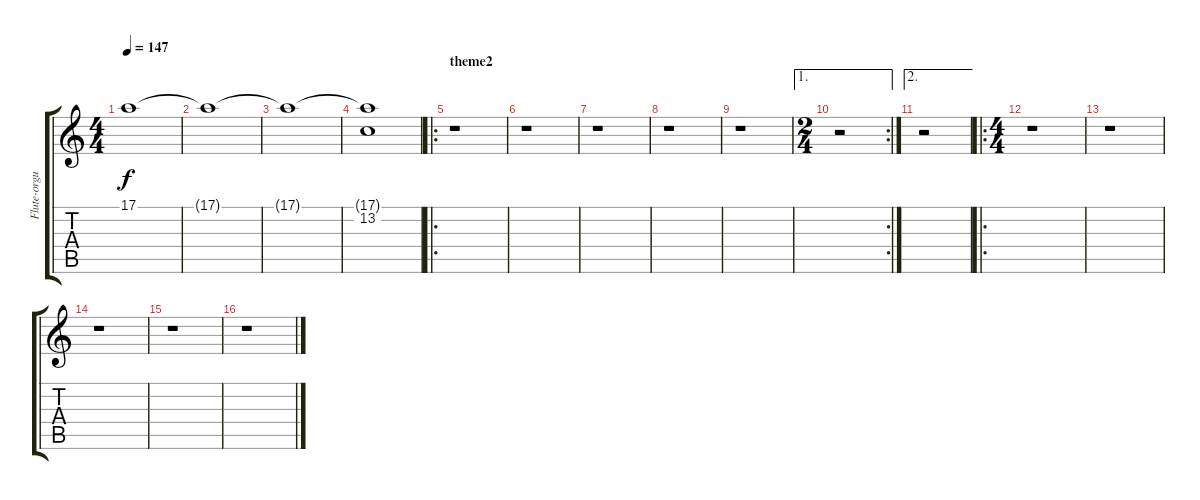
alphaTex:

\track ("Flute-orgue" "Flute-orgu") {instrument flute}
\staff {score tabs}
\tuning (E4 B3 G3 D3 A2 E2) {hide}
\ts (4 4)
\tempo 147
\clef g2
\ks c
17.1.1{dy f instrument fx8scifi} |
17.1{t}.1 |
17.1{t}.1 |
(17.1{t} 13.2).1 |
\ro
\section ("" "theme2")
r.1 |
r.1 |
r.1 |
r.1 |
r.1 |
\ae 1
\rc 2
\ts (2 4)
r.2 |
\ae 2
r.2 |
\ro
\ts (4 4)
r.1 |
r.1 |
r.1 |
r.1 |
r.1
